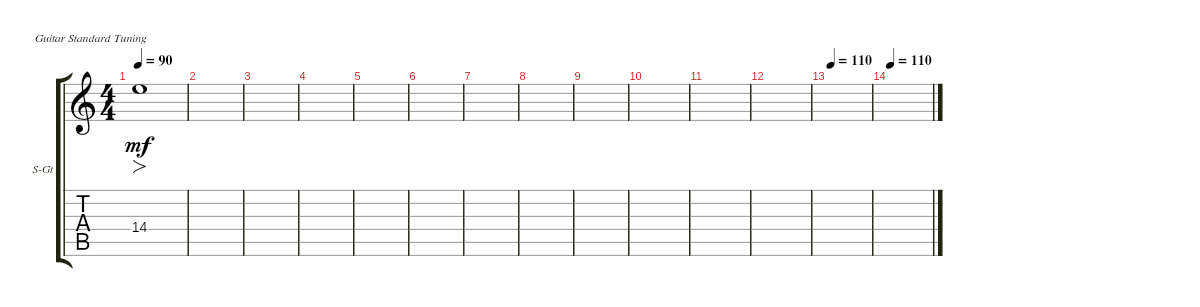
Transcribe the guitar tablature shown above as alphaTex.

\defaultSystemsLayout 4
\bracketExtendMode groupsimilarinstruments
\firstSystemTrackNameOrientation horizontal
\otherSystemsTrackNameOrientation horizontal
\track ("Intro Solo" "S-Gt") {instrument acousticguitarsteel}
\staff {score tabs}
\tuning (E4 B3 G3 D3 A2 E2)
\ts (4 4)
\tempo 90
\clef g2
\ks c
14.4{t}.1{fo dy mf} |
|
|
|
|
|
|
|
|
|
|
|
\tempo (110 0.03125)
|
\tempo 110
